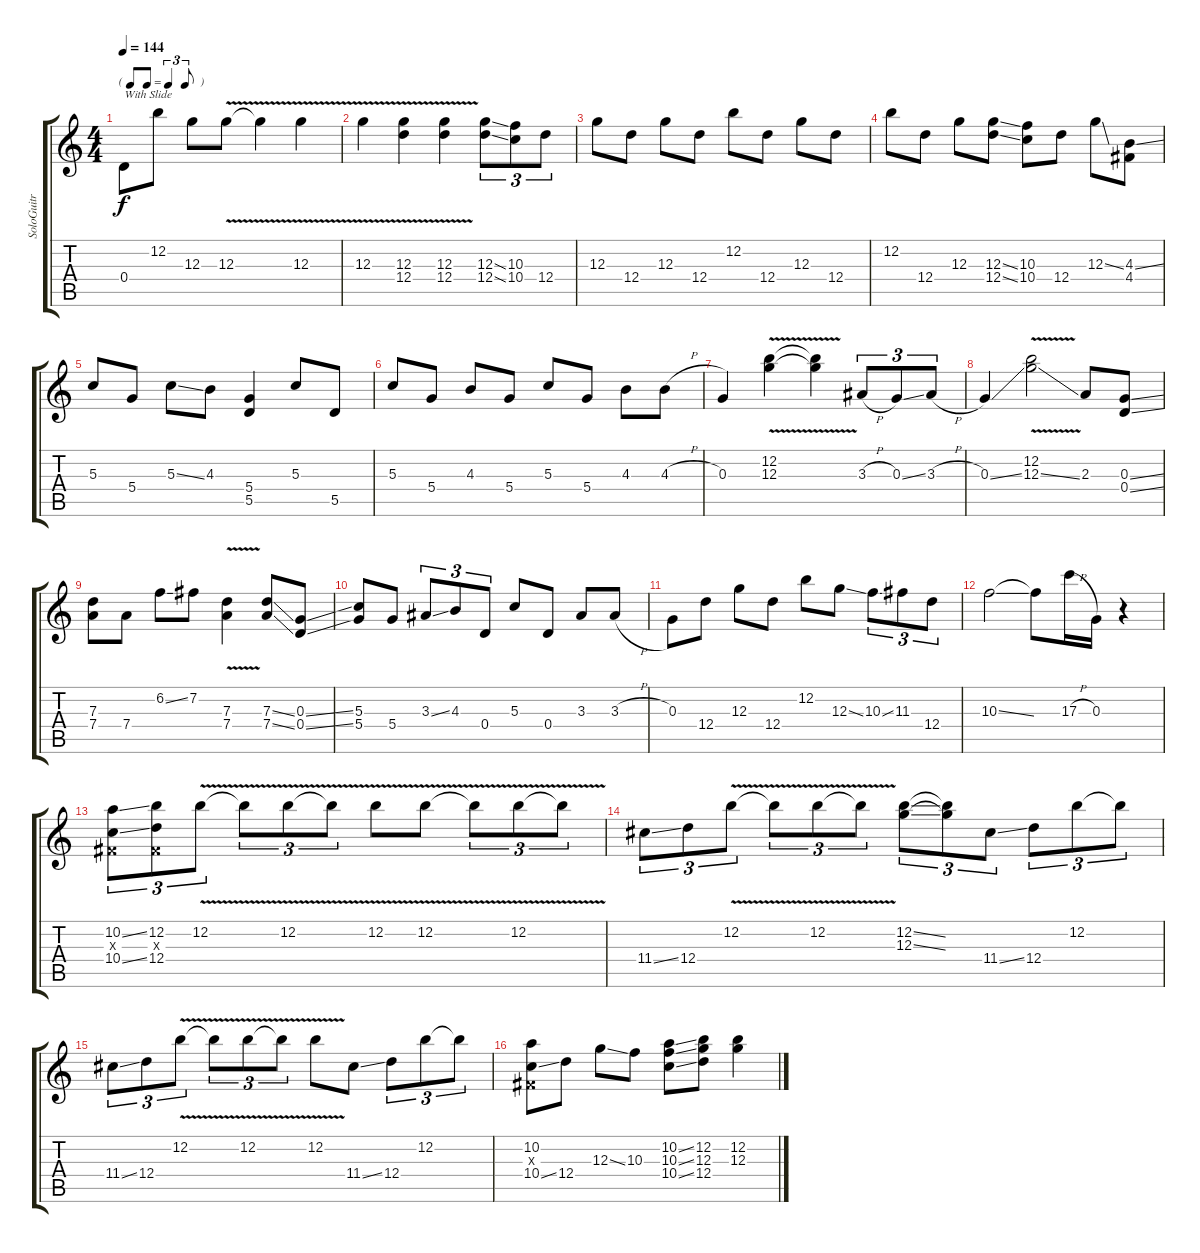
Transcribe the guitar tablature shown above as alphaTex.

\track ("SoloGuitr           " "SoloGuitr ") {instrument distortionguitar}
\staff {score tabs}
\tuning (E4 B3 G3 D3 A2 E2) {hide}
\ts (4 4)
\tf triplet8th
\tempo 144
\clef g2
\ks c
0.4.8{txt "With Slide" dy f} 12.2.8 12.3.8 12.3{v}.8 12.3{t}.4 12.3{v}.4 |
12.3{v}.4 (12.3{v} 12.4{v}).4 (12.3{v} 12.4{v}).4 (12.3{ss} 12.4{ss}).8{tu (3 2)} (10.3 10.4).8{tu (3 2)} 12.4.8{tu (3 2)} |
12.3.8 12.4.8 12.3.8 12.4.8 12.2.8 12.4.8 12.3.8 12.4.8 |
12.2.8 12.4.8 12.3.8 (12.3{ss} 12.4{ss}).8 (10.3 10.4).8 12.4.8 12.3{ss}.8 (4.3{ss} 4.4).8 |
5.3.8 5.4.8 5.3{ss}.8 4.3.8 (5.4 5.5).4 5.3.8 5.5.8 |
5.3.8 5.4.8 4.3.8 5.4.8 5.3.8 5.4.8 4.3.8 4.3{h}.8 |
0.3.4 (12.2{v} 12.3{v}).4 (12.2{t} 12.3{t}).4 3.3{h}.8{tu (3 2)} 0.3{ss}.8{tu (3 2)} 3.3{h}.8{tu (3 2)} |
0.3{ss}.4 (12.2{v} 12.3{v ss}).2 2.3.8 (0.3{ss} 0.4{ss}).8 |
(7.3 7.4).8 7.4.8 6.2{ss}.8 7.2.8 (7.3{v} 7.4{v}).4 (7.3{ss} 7.4{ss}).8 (0.3{ss} 0.4{ss}).8 |
(5.3 5.4).8 5.4.8 3.3{ss}.8{tu (3 2)} 4.3.8{tu (3 2)} 0.4.8{tu (3 2)} 5.3.8 0.4.8 3.3.8 3.3{h}.8 |
0.3.8 12.4.8 12.3.8 12.4.8 12.2.8 12.3{ss}.8 10.3{ss}.8{tu (3 2)} 11.3.8{tu (3 2)} 12.4.8{tu (3 2)} |
10.3{ss}.2 10.3{t}.8 17.3{h}.16 0.3.16 r.4 |
(10.2{ss} -1.3{x} 10.4{ss}).8{tu (3 2)} (12.2 -1.3{x} 12.4).8{tu (3 2)} 12.2{v}.8{tu (3 2)} 12.2{t}.8{tu (3 2)} 12.2{v}.8{tu (3 2)} 12.2{t}.8{tu (3 2)} 12.2{v}.8 12.2{v}.8 12.2{t}.8{tu (3 2)} 12.2{v}.8{tu (3 2)} 12.2{t}.8{tu (3 2)} |
11.4{ss}.8{tu (3 2)} 12.4.8{tu (3 2)} 12.2{v}.8{tu (3 2)} 12.2{t}.8{tu (3 2)} 12.2{v}.8{tu (3 2)} 12.2{t}.8{tu (3 2)} (12.2{ss} 12.3{ss}).8{tu (3 2)} (12.2{t} 12.3{t}).8{tu (3 2)} 11.4{ss}.8{tu (3 2)} 12.4.8{tu (3 2)} 12.2.8{tu (3 2)} 12.2{t}.8{tu (3 2)} |
11.4{ss}.8{tu (3 2)} 12.4.8{tu (3 2)} 12.2{v}.8{tu (3 2)} 12.2{t}.8{tu (3 2)} 12.2{v}.8{tu (3 2)} 12.2{t}.8{tu (3 2)} 12.2{v}.8 11.4{ss}.8 12.4.8{tu (3 2)} 12.2.8{tu (3 2)} 12.2{t}.8{tu (3 2)} |
(10.2 -1.3{x} 10.4{ss}).8 12.4.8 12.3{ss}.8 10.3.8 (10.2{ss} 10.3{ss} 10.4{ss}).8 (12.2 12.3 12.4).8 (12.2{ss} 12.3{ss}).4
